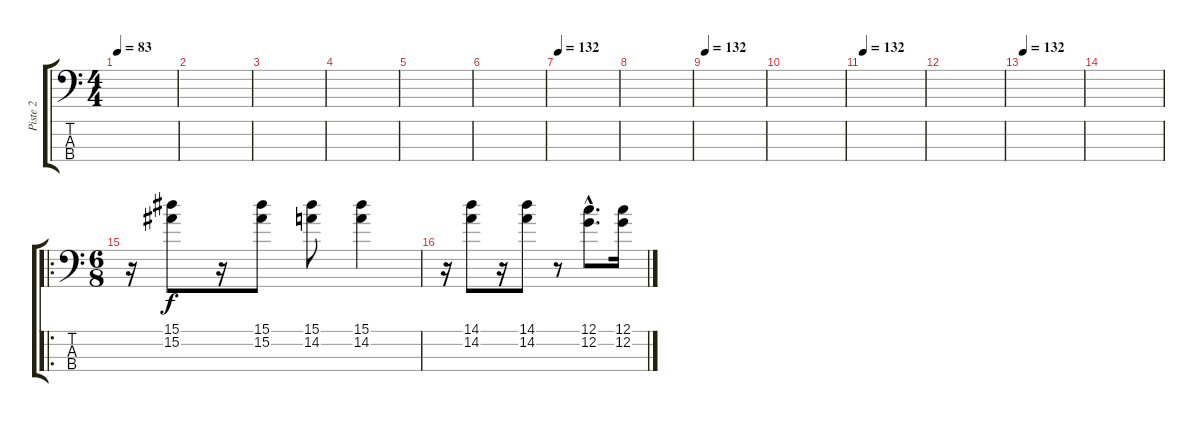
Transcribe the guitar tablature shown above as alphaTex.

\track ("Piste 2" "Piste 2") {instrument slapbass1}
\staff {score tabs}
\tuning (C3 G2 D2 A1) {hide}
\ts (4 4)
\tempo 83
\clef f4
\ks c
|
|
|
|
|
|
\tempo 132
|
|
\tempo 132
|
|
\tempo 132
|
|
\tempo 132
|
|
\ro
\ts (6 8)
r.16 (15.1 15.2).8 r.16 (15.1 15.2).8 (15.1 14.2).8 (15.1 14.2).4 |
r.16 (14.1 14.2).8 r.16 (14.1 14.2).8 r.8 (12.1{hac} 12.2{hac}).8{d} (12.1 12.2).16
